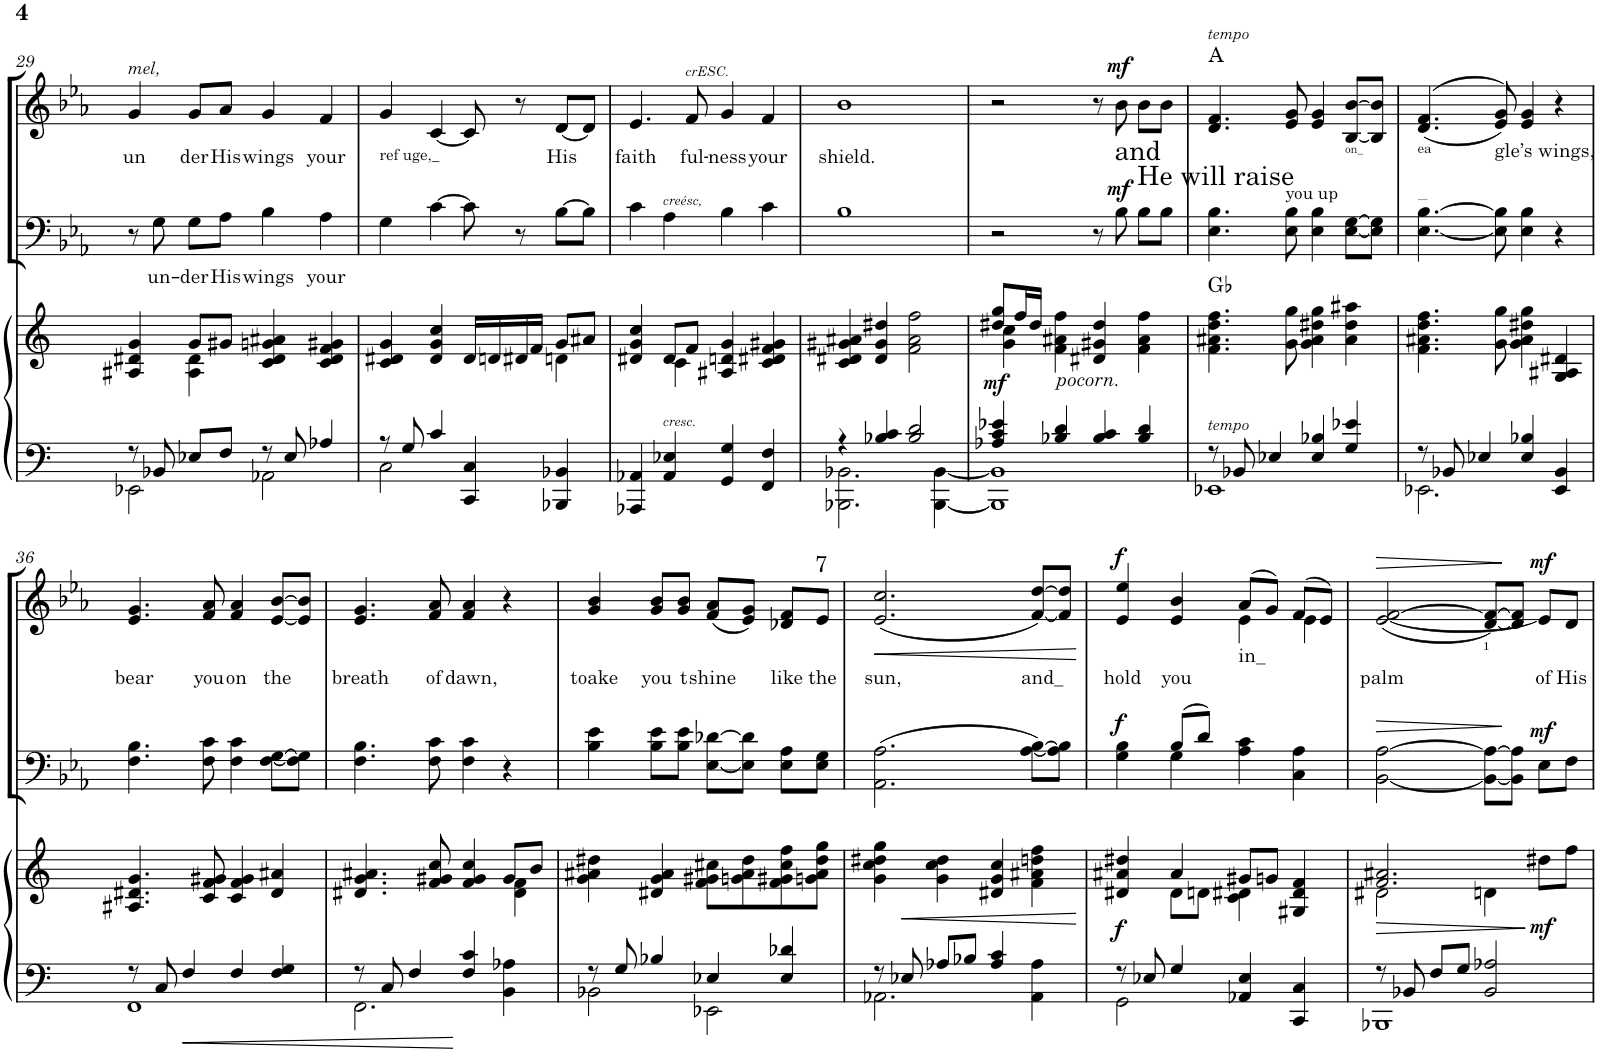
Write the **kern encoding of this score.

**kern	**kern	**dynam	**harte	**kern	**text	**dynam	**kern	**text	**dynam	**harte
*part3	*part3	*part3	*part3	*part2	*part2	*part2	*part1	*part1	*part1	*part1
*staff4	*staff3	*staff3/4	*	*staff2	*staff2	*staff2	*staff1	*staff1	*staff1	*
*I"Midi_1	*	*	*	*I"Midi_1	*	*	*I"Midi_1	*	*	*
!!LO:PB:g=z
*clefF4	*clefG2	*	*	*clefF4	*	*	*clefG2	*	*	*
*k[]	*k[]	*	*	*k[b-e-a-]	*	*	*k[b-e-a-]	*	*	*
*C:	*C:	*	*	*E-:	*	*	*E-:	*	*	*
*M4/4	*M4/4	*	*	*M4/4	*	*	*M4/4	*	*	*
=29	=29	=29	=29	=29	=29	=29	=29	=29	=29	=29
*^	*^	*	*	*	*	*	*	*	*	*
!	!	!	!	!	!	!	!	!	!LO:TX:a:i:t=mel,	!	!	!
!	!	!	!	!	!	!	!	!	!	!LO:LY:b	!	!
8r	2EE-X\	4A#X/ 4d#X/ 4g/	4ryy	.	.	8r	.	.	4g/	un	.	.
!	!	!	!	!	!	!	!LO:LY:b	!	!	!	!	!
8BB-X/	.	.	.	.	.	8G\	un-	.	.	.	.	.
!	!	!	!	!	!	!	!LO:LY:b	!	!	!LO:LY:b	!	!
8E-X/L	.	8g/L	4A#\ 4d#\	.	.	8G\L	-der	.	8g/L	der	.	.
!	!	!	!	!	!	!	!LO:LY:b	!	!	!LO:LY:b	!	!
8F/J	.	8g#X/J	.	.	.	8A-\J	His	.	8a-/J	His	.	.
!	!	!	!	!	!	!	!LO:LY:b	!	!	!LO:LY:b	!	!
8r	2AA-X\	4c/ 4d#/ 4gn/ 4a#X/	2ryy	.	.	4B-\	wings	.	4g/	wings	.	.
8E-/	.	.	.	.	.	.	.	.	.	.	.	.
!	!	!	!	!	!	!	!LO:LY:b	!	!	!LO:LY:b	!	!
4A-X/	.	4c/ 4d#/ 4f/ 4g#X/	.	.	.	4A-\	your	.	4f/	your	.	.
=30	=30	=30	=30	=30	=30	=30	=30	=30	=30	=30	=30	=30
!	!	!	!	!	!	!	!	!	!LO:TX:b:t=ref uge,_	!	!	!
8r	2C\	4c/ 4d#X/ 4g/	2ryy	.	.	4G\	.	.	4g/	.	.	.
8G/	.	.	.	.	.	.	.	.	.	.	.	.
4c/	.	4d#/ 4g/ 4cc/	.	.	.	[4c\	.	.	[4c/	.	.	.
4CC/ 4C/	2ryy	16d#/LL	4ryy	.	.	8c\]	.	.	8c/]	.	.	.
.	.	16dn/	.	.	.	.	.	.	.	.	.	.
.	.	16d#X/	.	.	.	8r	.	.	8r	.	.	.
.	.	16f/JJ	.	.	.	.	.	.	.	.	.	.
!	!	!	!	!	!	!	!	!	!	!LO:LY:b	!	!
4BBB-X/ 4BB-X/	.	8g/L	4dn\	.	.	[8B-\L	.	.	[8d/L	His	.	.
.	.	8a#X/J	.	.	.	8B-\J]	.	.	8d/J]	.	.	.
*v	*v	*	*	*	*	*	*	*	*	*	*	*
=31	=31	=31	=31	=31	=31	=31	=31	=31	=31	=31	=31
!	!	!	!	!	!	!	!	!	!LO:LY:b	!	!
4AAA-X/ 4AA-X/	4d#X/ 4g/ 4cc/	4ryy	.	.	4c\	.	.	4.e-/	faith	.	.
!	!	!	!	!	!LO:TX:a:i:t=creésc,	!	!	!	!	!	!
!LO:TX:a:i:t=cresc.	!	!	!	!	!	!	!	!	!	!	!
4AA-/ 4E-X/	8d#/L	4c\	.	.	4A-\	.	.	.	.	.	.
!	!	!	!	!	!	!	!	!LO:TX:a:i:t=crESC.	!	!	!
!	!	!	!	!	!	!	!	!	!LO:LY:b	!	!
.	8f/J	.	.	.	.	.	.	8f/	ful-	.	.
!	!	!	!	!	!	!	!	!	!LO:LY:b	!	!
4GG/ 4G/	4A#X/ 4dn/ 4g/	2ryy	.	.	4B-\	.	.	4g/	-ness	.	.
!	!	!	!	!	!	!	!	!	!LO:LY:b	!	!
4FF/ 4F/	4c/ 4d#X/ 4f/ 4g#X/	.	.	.	4c\	.	.	4f/	your	.	.
*	*v	*v	*	*	*	*	*	*	*	*	*
=32	=32	=32	=32	=32	=32	=32	=32	=32	=32	=32
*^	*	*	*	*	*	*	*	*	*	*
!	!	!	!	!	!	!	!	!	!LO:LY:b	!	!
4r	2.BBB-X\ 2.BB-X\	4c/ 4d#X/ 4g#X/ 4a#X/	.	.	1B-	.	.	1b-	shield.	.	.
4B-X/ 4c/	.	4d#/ 4g#/ 4dd#X/	.	.	.	.	.	.	.	.	.
2B-/ 2d/	.	2f\ 2a#\ 2ff\	.	.	.	.	.	.	.	.	.
.	[4BBB-\ [4BB-\	.	.	.	.	.	.	.	.	.	.
=33	=33	=33	=33	=33	=33	=33	=33	=33	=33	=33	=33
*	*	*^	*	*	*	*	*	*	*	*	*
!	!	!	!	!LO:DY:b	!	!	!	!	!	!	!	!
4A-X/ 4c/ 4e-X/	1BBB-] 1BB-]	8dd#X/ 8gg/L	4g\ 4cc\	mf	.	2r	.	.	2r	.	.	.
.	.	16ff/L	.	.	.	.	.	.	.	.	.	.
.	.	16dd#/JJ	.	.	.	.	.	.	.	.	.	.
!	!	!LO:TX:b:i:t=pocorn.	!	!	!	!	!	!	!	!	!	!
4B-X/ 4d/	.	4f\ 4a#X\ 4ff\	2ryy	.	.	.	.	.	.	.	.	.
4B-/ 4c/	.	4d#X/ 4g#X/ 4dd#/	.	.	.	8r	.	.	8r	.	.	.
!	!	!	!	!	!	!	!	!	!LO:TX:b:t=and	!	!	!
!	!	!	!	!	!	!	!	!LO:DY:a	!	!	!LO:DY:a	!
.	.	.	.	.	.	8B-\	.	mf	8b-\	.	mf	.
!	!	!	!	!	!	!	!	!	!LO:TX:b:t=He will raise	!	!	!
4B-/ 4d/	.	4f\ 4a#\ 4ff\	4ryy	.	.	8B-\L	.	.	8b-\L	.	.	.
.	.	.	.	.	.	8B-\J	.	.	8b-\J	.	.	.
*	*	*v	*v	*	*	*	*	*	*	*	*	*
=34	=34	=34	=34	=34	=34	=34	=34	=34	=34	=34	=34
!	!	!	!	!	!	!	!	!LO:TX:a:i:t=tempo	!	!	!
!LO:TX:a:i:t=tempo	!	!	!	!	!	!	!	!	!	!	!
8r	1EE-X	4.f\ 4.a#X\ 4.dd\ 4.ff\	.	Gb:maj	4.E-\ 4.B-\	.	.	4.d/ 4.f/	.	.	A:maj
8BB-X/	.	.	.	.	.	.	.	.	.	.	.
4E-X/	.	.	.	.	.	.	.	.	.	.	.
!	!	!	!	!	!	!	!	!LO:TX:b:t=you up	!	!	!
.	.	8g\ 8gg\	.	.	8E-\ 8B-\	.	.	8e-/ 8g/	.	.	.
4E-/ 4B-X/	.	4g\ 4a#\ 4dd#X\ 4gg\	.	.	4E-\ 4B-\	.	.	4e-/ 4g/	.	.	.
!	!	!	!	!	!	!	!	!LO:TX:b:t=on_	!	!	!
4G/ 4e-X/	.	4a#\ 4dd#\ 4aa#X\	.	.	[8E-\ [8G\L	.	.	[8B-/ [8b-/L	.	.	.
.	.	.	.	.	8E-\] 8G\]J	.	.	8B-/] 8b-/]J	.	.	.
=35	=35	=35	=35	=35	=35	=35	=35	=35	=35	=35	=35
!	!	!	!	!	!	!	!	!LO:TX:b:t=ea	!	!	!
!	!	!	!	!	!LO:TX:a:i:t=—	!	!	!	!	!	!
8r	2.EE-X\	4.f\ 4.a#X\ 4.dd\ 4.ff\	.	.	[4.E-\ [4.B-\	.	.	(<(>4.d/ 4.f/	.	.	.
8BB-X/	.	.	.	.	.	.	.	.	.	.	.
4E-X/	.	.	.	.	.	.	.	.	.	.	.
!	!	!	!	!	!	!	!	!LO:TX:b:t=gle’s wings,	!	!	!
.	.	8g\ 8gg\	.	.	8E-\] 8B-\]	.	.	8e-/ 8g/))	.	.	.
4E-/ 4B-X/	.	4g\ 4a#\ 4dd#X\ 4gg\	.	.	4E-\ 4B-\	.	.	4e-/ 4g/	.	.	.
4EE-/ 4BB-/	4ryy	4G/ 4A#X/ 4d#X/	.	.	4r	.	.	4r	.	.	.
!!LO:LB:g=z
=36	=36	=36	=36	=36	=36	=36	=36	=36	=36	=36	=36
!	!	!	!	!	!	!	!	!	!LO:LY:b	!	!
8r	1FF	4.A#X/ 4.d#X/ 4.g/	.	.	4.F\ 4.B-\	.	.	4.e-/ 4.g/	bear	.	.
8C/	.	.	.	.	.	.	.	.	.	.	.
4F/	.	.	.	.	.	.	.	.	.	.	.
!	!	!	!	!	!	!	!	!	!LO:LY:b	!	!
.	.	8c/ 8f/ 8g#X/	.	.	8F\ 8c\	.	.	8f/ 8a-/	you	.	.
!	!	!	!	!	!	!	!	!	!LO:LY:b	!	!
4F/	.	4c/ 4f/ 4g#/	.	.	4F\ 4c\	.	.	4f/ 4a-/	on	.	.
!	!	!	!	!	!	!	!	!	!LO:LY:b	!	!
4F/ 4G/	.	4d#/ 4a#X/	.	.	[8F\ [8G\L	.	.	[8e-/ [8b-/L	the	.	.
.	.	.	.	.	8F\] 8G\]J	.	.	8e-/] 8b-/]J	.	.	.
=37	=37	=37	=37	=37	=37	=37	=37	=37	=37	=37	=37
*	*	*^	*	*	*	*	*	*	*	*	*
!	!	!	!	!	!	!	!	!	!	!LO:LY:b	!	!
8r	2.FF\	4.d#X/ 4.g/ 4.a#X/	2ryy	.	.	4.F\ 4.B-\	.	.	4.e-/ 4.g/	breath	.	.
8C/	.	.	.	.	.	.	.	.	.	.	.	.
4F/	.	.	.	.	.	.	.	.	.	.	.	.
!	!	!	!	!	!	!	!	!	!	!LO:LY:b	!	!
.	.	8f/ 8g#X/ 8cc/	.	.	.	8F\ 8c\	.	.	8f/ 8a-/	of	.	.
!	!	!	!	!	!	!	!	!	!	!LO:LY:b	!	!
4F/ 4c/	.	4f/ 4g#/ 4cc/	4ryy	.	.	4F\ 4c\	.	.	4f/ 4a-/	dawn,	.	.
4BB\ 4A-X\	4ryy	8g#/L	4d#\ 4f\	.	.	4r	.	.	4r	.	.	.
.	.	8b/J	.	.	.	.	.	.	.	.	.	.
*	*	*v	*v	*	*	*	*	*	*	*	*	*
=38	=38	=38	=38	=38	=38	=38	=38	=38	=38	=38	=38
!	!	!	!	!	!	!	!	!	!LO:LY:b	!	!
8r	2BB-X\	4g\ 4a#X\ 4dd#X\	.	.	4B-\ 4e-\	.	.	4g/ 4b-/	toake	.	.
8G/	.	.	.	.	.	.	.	.	.	.	.
!	!	!	!	!	!	!	!	!	!LO:LY:b	!	!
4B-X/	.	4d#X/ 4g/ 4a#/	.	.	8B-\ 8e-\L	.	.	8g/ 8b-/L	you	.	.
!	!	!	!	!	!	!	!	!	!LO:LY:b	!	!
.	.	.	.	.	8B-\ 8e-\J	.	.	8g/ 8b-/J	t	.	.
!	!	!	!	!	!	!	!	!	!LO:LY:b	!	!
4E-X/	2EE-X\	8f\ 8g#X\ 8cc#X\L	.	.	[8E-\ [8d-X\L	.	.	(<8f/ 8a-/L	shine	.	.
.	.	8gn\ 8a#\ 8dd#\	.	.	8E-\] 8d-\]J	.	.	8e-/ 8g/J)	.	.	.
!	!	!	!	!	!	!	!	!	!LO:LY:b	!	!
4E-/ 4d-X/	.	8f\ 8g#X\ 8cc#\ 8ff\	.	.	8E-\ 8A-\L	.	.	8d-X/ 8f/L	like	.	.
!	!	!	!	!	!	!	!	!LO:TX:a:t=7	!	!	!
!	!	!	!	!	!	!	!	!	!LO:LY:b	!	!
.	.	8gn\ 8a#\ 8dd#\ 8gg\J	.	.	8E-\ 8G\J	.	.	8e-/J	the	.	.
=39	=39	=39	=39	=39	=39	=39	=39	=39	=39	=39	=39
!	!	!	!	!	!	!	!	!	!LO:LY:b	!LO:HP:b	!
8r	2.AA-X\	4g\ 4cc\ 4dd#X\ 4gg\	.	.	(>2.AA-\ 2.A-\	.	.	(<2.e-/ 2.cc/	sun,	<	.
!	!	!	!LO:HP:b=2	!	!	!	!	!	!	!	!
8E-X/	.	.	<	.	.	.	.	.	.	.	.
8A-X/L	.	4g\ 4cc\ 4dd#\	.	.	.	.	.	.	.	.	.
8B-X/J	.	.	.	.	.	.	.	.	.	.	.
4A-/ 4c/	.	4d#X/ 4g/ 4cc/	.	.	.	.	.	.	.	.	.
!	!	!	!	!	!	!	!	!	!LO:LY:b	!	!
4AA-\ 4A-\	4ryy	4f\ 4a#X\ 4ddn\ 4ff\	.	.	[8A-\ [8B-\L)	.	.	[8f/ [8dd/L)	and_	.	.
.	.	.	.	.	8A-\] 8B-\]J	.	.	8f/] 8dd/]J	.	.	.
*v	*v	*	*	*	*	*	*	*	*	*	*
.	.	.	.	.	.	.	.	.	[	.
=40	=40	=40	=40	=40	=40	=40	=40	=40	=40	=40
*^	*^	*	*	*^	*	*	*	*	*	*
!	!	!	!	!LO:DY:b	!	!	!	!	!LO:DY:a	!	!LO:LY:b	!LO:DY:a	!
*	*	*	*	*	*	*	*	*	*	*^	*	*	*
8r	2GG\	4d#X/ 4a#X/ 4dd#X/	4ryy	f	.	4G\ 4B-\	4ryy	.	f	4e-/ 4ee-/	2ryy	hold	f	.
8E-X/	.	.	.	.	.	.	.	.	.	.	.	.	.	.
!	!	!	!	!	!	!	!	!	!	!	!	!LO:LY:b	!	!
4G/	.	4a#/	8d#\L	.	.	(>8B-/L	4G\	.	.	4e-/ 4b-/	.	you	.	.
.	.	.	8dn\J	.	.	8d/J)	.	.	.	.	.	.	.	.
!	!	!	!	!	!	!	!	!	!	!LO:TX:b:t=in_	!	!	!	!
4AA-X/ 4E-/	2ryy	8g#X/L	4c\ 4d#X\	.	.	4A-\ 4c\	2ryy	.	.	(>8a-/L	4e-\	.	.	.
.	.	8gn/J	.	.	.	.	.	.	.	8g/J)	.	.	.	.
4CC/ 4C/	.	4G#X/ 4d#/ 4f/	4ryy	.	.	4C\ 4A-\	.	.	.	(>8f/L	4e-\	.	.	.
.	.	.	.	.	.	.	.	.	.	8e-/J)	.	.	.	.
*	*	*	*	*	*	*v	*v	*	*	*	*	*	*	*
*	*	*	*	*	*	*	*	*	*v	*v	*	*	*
=41	=41	=41	=41	=41	=41	=41	=41	=41	=41	=41	=41	=41
!	!	!	!	!	!	!	!	!	!	!LO:LY:b	!LO:HP:b	!
8r	1BBB-X	2.f/ 2.a#X/	2d#X\	.	.	[2BB-\ [2A-\	.	.	(<[2e-/ [2f/	palm	>	.
8BB-X/	.	.	.	.	.	.	.	.	.	.	.	.
8F/L	.	.	.	.	.	.	.	.	.	.	.	.
8G/J	.	.	.	.	.	.	.	.	.	.	.	.
!	!	!	!	!	!	!	!	!	!LO:TX:b:t=1	!	!	!
2BB-/ 2A-X/	.	.	4dn\	.	.	8BB-\_ 8A-\_L	.	.	[8d/ 8f/_L)	.	.	.
.	.	.	.	.	.	8BB-\] 8A-\]J	.	.	8d/] 8f/]J	.	]	.
!	!	!	!	!LO:DY:n=1:b	!	!	!	!LO:DY:a	!	!LO:LY:b	!LO:DY:a	!
.	.	8dd#X\L	4ryy	[ mf	.	8E-\L	.	mf	8e-/L]	of	mf	.
!	!	!	!	!	!	!	!	!	!	!LO:LY:b	!	!
.	.	8ff\J	.	.	.	8F\J	.	.	8d/J	His	.	.
*v	*v	*	*	*	*	*	*	*	*	*	*	*
*	*v	*v	*	*	*	*	*	*	*	*	*
=	=	=	=	=	=	=	=	=	=	=
*-	*-	*-	*-	*-	*-	*-	*-	*-	*-	*-
